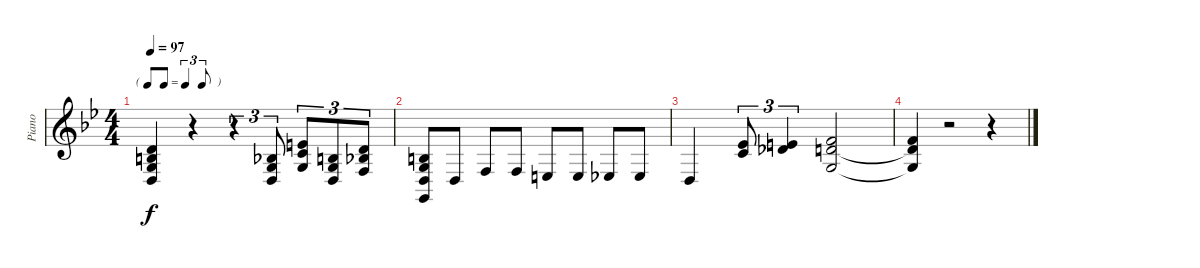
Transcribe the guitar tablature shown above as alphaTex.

\track ("Piano" "Piano") {instrument electricgrandpiano}
\staff {score}
\tuning (E4 B3 G3 D3 A2 E2) {hide}
\ts (4 4)
\tf triplet8th
\tempo 97
\clef g2
\ks bb
(3.2 0.3 0.4 14.5).4{dy f} r.4 r.4{tu (3 2)} (0.3 0.4 13.5).8{tu (3 2)} (1.2 0.3 14.4).8{tu (3 2)} (4.3 5.4 5.5).8{tu (3 2)} (3.2 3.3 3.4).8{tu (3 2)} |
(0.2 0.3 0.4 3.6).8 0.4.8 3.4.8 3.4.8 2.4.8 2.4.8 1.4.8 1.4.8 |
0.4.4 (1.2 8.3).8{tu (3 2)} (2.2 9.3).4{tu (3 2)} (1.1 3.2 0.3).2 |
(1.1 3.2{t} 0.3{t}).4 r.2 r.4
